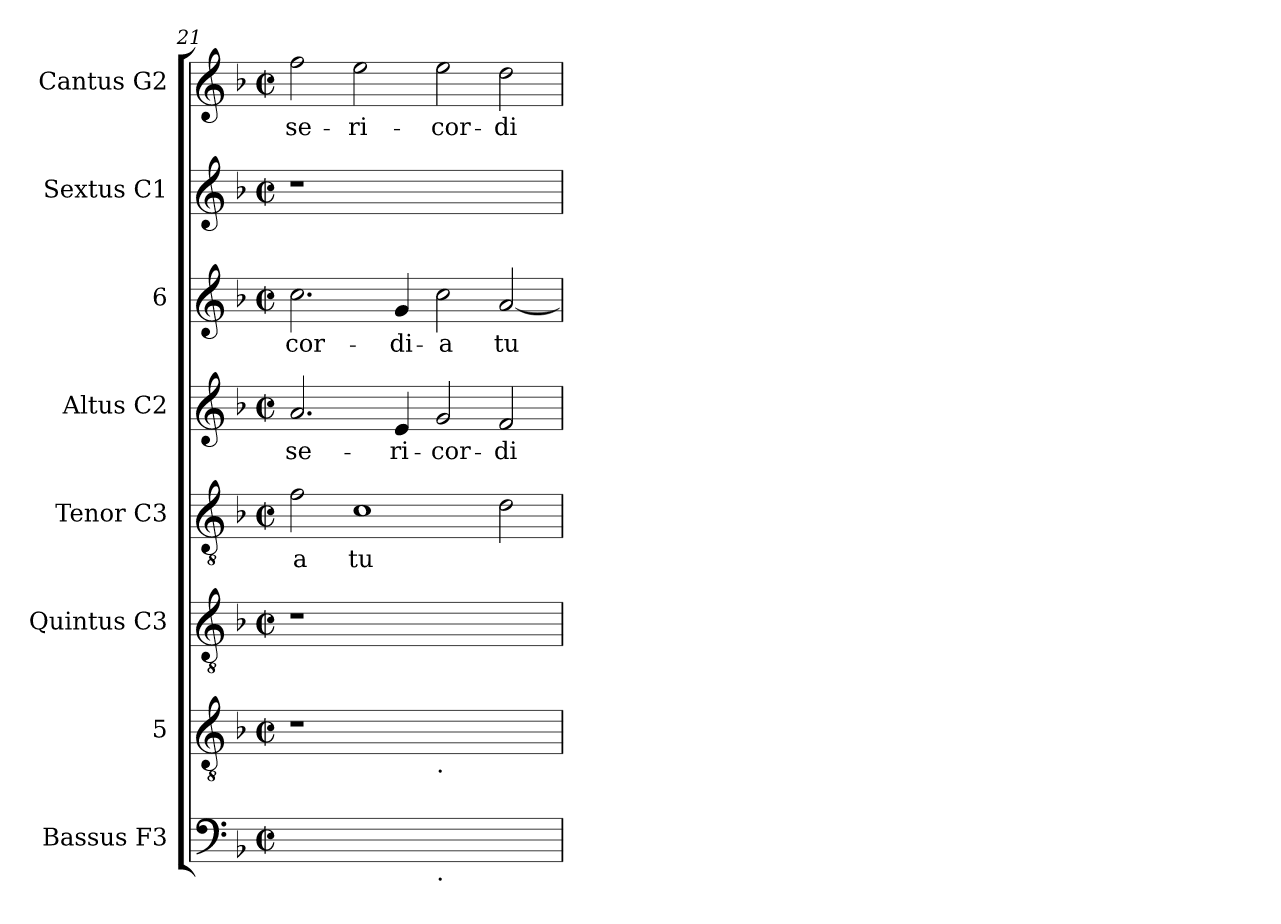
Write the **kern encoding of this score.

**kern	**kern	**kern	**kern	**text	**kern	**text	**kern	**text	**kern	**kern	**text
*part8	*part7	*part6	*part5	*part5	*part4	*part4	*part3	*part3	*part2	*part1	*part1
*staff8	*staff7	*staff6	*staff5	*staff5	*staff4	*staff4	*staff3	*staff3	*staff2	*staff1	*staff1
*I"Bassus  F3	*I"5	*I"Quintus  C3	*I"Tenor  C3	*	*I"Altus  C2	*	*I"6	*	*I"Sextus  C1	*I"Cantus  G2	*
*I'B	*	*	*I'T	*	*I'A	*	*	*	*	*I'C	*
!!LO:LB:g=z
*clefF4	*clefGv2	*clefGv2	*clefGv2	*	*clefG2	*	*clefG2	*	*clefG2	*clefG2	*
*k[b-]	*k[b-]	*k[b-]	*k[b-]	*	*k[b-]	*	*k[b-]	*	*k[b-]	*k[b-]	*
*F:	*F:	*F:	*F:	*	*F:	*	*F:	*	*F:	*F:	*
*M2/2	*M2/2	*M2/2	*M2/2	*	*M2/2	*	*M2/2	*	*M2/2	*M2/2	*
*met(c|)	*met(c|)	*met(c|)	*met(c|)	*	*met(c|)	*	*met(c|)	*	*met(c|)	*met(c|)	*
=21	=21	=21	=21	=21	=21	=21	=21	=21	=21	=21	=21
!	!	!	!	!LO:LY:b:rj	!	!LO:LY:b:rj	!	!LO:LY:b:rj	!	!	!LO:LY:b:cj
1ryy	1r	1r	2f\	-a	2.a/	-se-	2.cc\	-cor-	1r	2ff\	-se-
!	!	!	!	!LO:LY:b:rj	!	!	!	!	!	!	!LO:LY:b:cj
.	.	.	1c	tu-	.	.	.	.	.	2ee\	-ri-
!	!	!	!	!	!	!LO:LY:b:rj	!	!LO:LY:b:rj	!	!	!
.	.	.	.	.	4e/	-ri-	4g/	-di-	.	.	.
!	!LO:TX:b:t=.	!	!	!	!	!	!	!	!	!	!
!LO:TX:b:t=.	!	!	!	!	!	!	!	!	!	!	!
!	!	!	!	!	!	!LO:LY:b:rj	!	!LO:LY:b:rj	!	!	!LO:LY:b:cj
1ryy	1ryy	1ryy	.	.	2g/	-cor-	2cc\	-a	1ryy	2ee\	-cor-
!	!	!	!	!LO:LY:b:rj	!	!LO:LY:b:rj	!	!LO:LY:b:rj	!	!	!LO:LY:b:cj
.	.	.	2d\	--	2f/	-di-	[<2a/	tu-	.	2dd\	-di-
=	=	=	=	=	=	=	=	=	=	=	=
*-	*-	*-	*-	*-	*-	*-	*-	*-	*-	*-	*-
